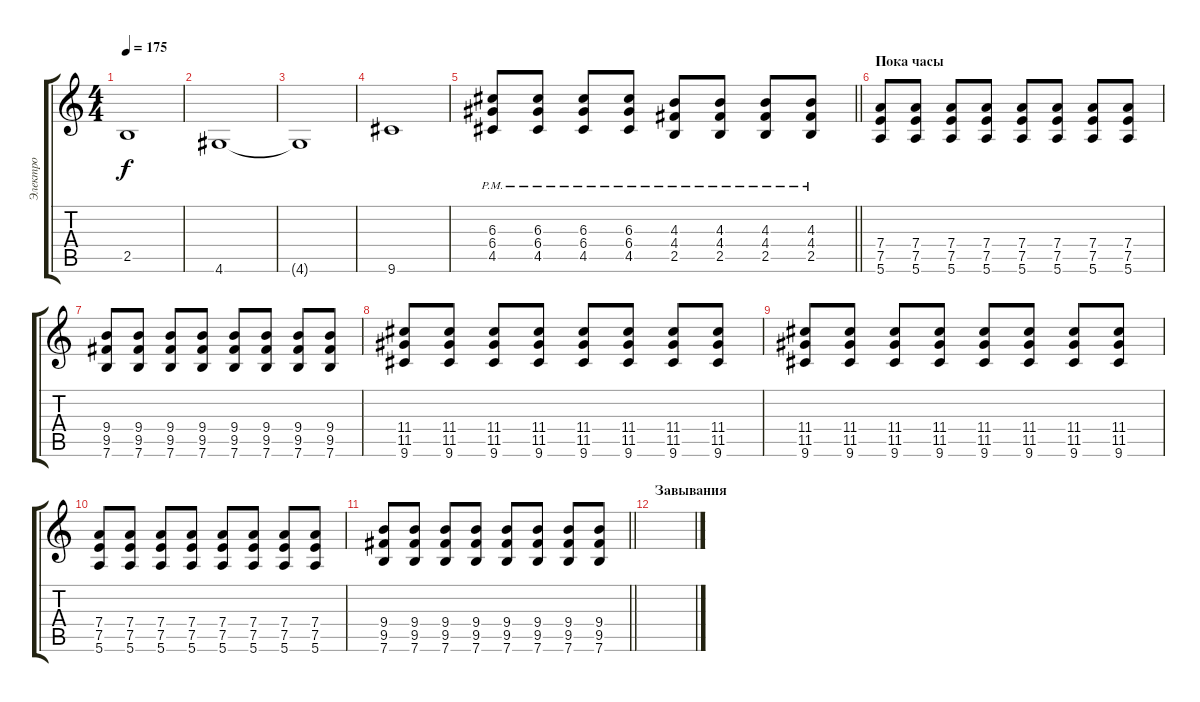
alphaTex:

\track ("Электро" "Электро") {instrument distortionguitar}
\staff {score tabs}
\tuning (E4 B3 G3 D3 A2 E2) {hide}
\ts (4 4)
\tempo 175
\clef g2
\ks c
2.5{t}.1{dy f} |
4.6.1 |
4.6{t}.1 |
9.6.1 |
\barLineRight lightlight
(6.3{pm} 6.4{pm} 4.5{pm}).8 (6.3{pm} 6.4{pm} 4.5{pm}).8 (6.3{pm} 6.4{pm} 4.5{pm}).8 (6.3{pm} 6.4{pm} 4.5{pm}).8 (4.3{pm} 4.4{pm} 2.5{pm}).8 (4.3{pm} 4.4{pm} 2.5{pm}).8 (4.3{pm} 4.4{pm} 2.5{pm}).8 (4.3{pm} 4.4{pm} 2.5{pm}).8 |
\section ("" "Пока часы")
(7.4 7.5 5.6).8 (7.4 7.5 5.6).8 (7.4 7.5 5.6).8 (7.4 7.5 5.6).8 (7.4 7.5 5.6).8 (7.4 7.5 5.6).8 (7.4 7.5 5.6).8 (7.4 7.5 5.6).8 |
(9.4 9.5 7.6).8 (9.4 9.5 7.6).8 (9.4 9.5 7.6).8 (9.4 9.5 7.6).8 (9.4 9.5 7.6).8 (9.4 9.5 7.6).8 (9.4 9.5 7.6).8 (9.4 9.5 7.6).8 |
(11.4 11.5 9.6).8 (11.4 11.5 9.6).8 (11.4 11.5 9.6).8 (11.4 11.5 9.6).8 (11.4 11.5 9.6).8 (11.4 11.5 9.6).8 (11.4 11.5 9.6).8 (11.4 11.5 9.6).8 |
(11.4 11.5 9.6).8 (11.4 11.5 9.6).8 (11.4 11.5 9.6).8 (11.4 11.5 9.6).8 (11.4 11.5 9.6).8 (11.4 11.5 9.6).8 (11.4 11.5 9.6).8 (11.4 11.5 9.6).8 |
(7.4 7.5 5.6).8 (7.4 7.5 5.6).8 (7.4 7.5 5.6).8 (7.4 7.5 5.6).8 (7.4 7.5 5.6).8 (7.4 7.5 5.6).8 (7.4 7.5 5.6).8 (7.4 7.5 5.6).8 |
\barLineRight lightlight
(9.4 9.5 7.6).8 (9.4 9.5 7.6).8 (9.4 9.5 7.6).8 (9.4 9.5 7.6).8 (9.4 9.5 7.6).8 (9.4 9.5 7.6).8 (9.4 9.5 7.6).8 (9.4 9.5 7.6).8 |
\section ("" "Завывания")
